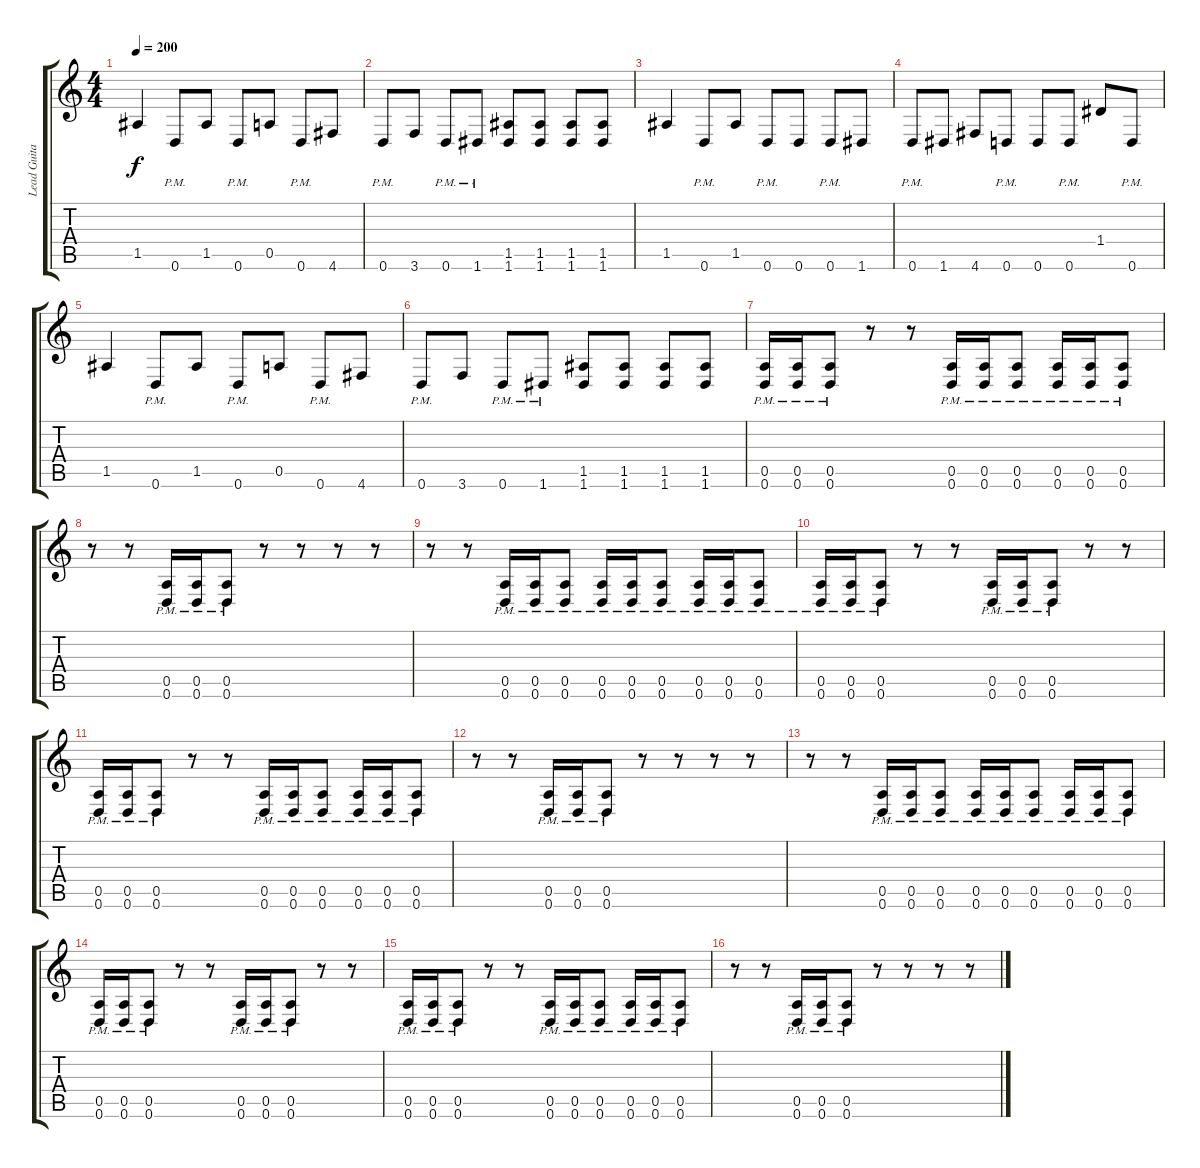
\track ("Lead Guitar (Chris)" "Lead Guita") {instrument distortionguitar}
\staff {score tabs}
\tuning (E4 B3 G3 D3 A2 D2) {hide}
\ts (4 4)
\tempo 200
\clef g2
\ks c
1.5.4{dy f} 0.6{pm}.8 1.5.8 0.6{pm}.8 0.5.8 0.6{pm}.8 4.6.8 |
0.6{pm}.8 3.6.8 0.6{pm}.8 1.6{pm}.8 (1.5 1.6).8 (1.5 1.6).8 (1.5 1.6).8 (1.5 1.6).8 |
1.5.4 0.6{pm}.8 1.5.8 0.6{pm}.8 0.6.8 0.6{pm}.8 1.6.8 |
0.6{pm}.8 1.6.8 4.6.8 0.6{pm}.8 0.6.8 0.6{pm}.8 1.4.8 0.6{pm}.8 |
1.5.4 0.6{pm}.8 1.5.8 0.6{pm}.8 0.5.8 0.6{pm}.8 4.6.8 |
0.6{pm}.8 3.6.8 0.6{pm}.8 1.6{pm}.8 (1.5 1.6).8 (1.5 1.6).8 (1.5 1.6).8 (1.5 1.6).8 |
(0.5{pm} 0.6{pm}).16 (0.5{pm} 0.6{pm}).16 (0.5{pm} 0.6{pm}).8 r.8 r.8 (0.5{pm} 0.6{pm}).16 (0.5{pm} 0.6{pm}).16 (0.5{pm} 0.6{pm}).8 (0.5{pm} 0.6{pm}).16 (0.5{pm} 0.6{pm}).16 (0.5{pm} 0.6{pm}).8 |
r.8 r.8 (0.5{pm} 0.6{pm}).16 (0.5{pm} 0.6{pm}).16 (0.5{pm} 0.6{pm}).8 r.8 r.8 r.8 r.8 |
r.8 r.8 (0.5{pm} 0.6{pm}).16 (0.5{pm} 0.6{pm}).16 (0.5{pm} 0.6{pm}).8 (0.5{pm} 0.6{pm}).16 (0.5{pm} 0.6{pm}).16 (0.5{pm} 0.6{pm}).8 (0.5{pm} 0.6{pm}).16 (0.5{pm} 0.6{pm}).16 (0.5{pm} 0.6{pm}).8 |
(0.5{pm} 0.6{pm}).16 (0.5{pm} 0.6{pm}).16 (0.5{pm} 0.6{pm}).8 r.8 r.8 (0.5{pm} 0.6{pm}).16 (0.5{pm} 0.6{pm}).16 (0.5{pm} 0.6{pm}).8 r.8 r.8 |
(0.5{pm} 0.6{pm}).16 (0.5{pm} 0.6{pm}).16 (0.5{pm} 0.6{pm}).8 r.8 r.8 (0.5{pm} 0.6{pm}).16 (0.5{pm} 0.6{pm}).16 (0.5{pm} 0.6{pm}).8 (0.5{pm} 0.6{pm}).16 (0.5{pm} 0.6{pm}).16 (0.5{pm} 0.6{pm}).8 |
r.8 r.8 (0.5{pm} 0.6{pm}).16 (0.5{pm} 0.6{pm}).16 (0.5{pm} 0.6{pm}).8 r.8 r.8 r.8 r.8 |
r.8 r.8 (0.5{pm} 0.6{pm}).16 (0.5{pm} 0.6{pm}).16 (0.5{pm} 0.6{pm}).8 (0.5{pm} 0.6{pm}).16 (0.5{pm} 0.6{pm}).16 (0.5{pm} 0.6{pm}).8 (0.5{pm} 0.6{pm}).16 (0.5{pm} 0.6{pm}).16 (0.5{pm} 0.6{pm}).8 |
(0.5{pm} 0.6{pm}).16 (0.5{pm} 0.6{pm}).16 (0.5{pm} 0.6{pm}).8 r.8 r.8 (0.5{pm} 0.6{pm}).16 (0.5{pm} 0.6{pm}).16 (0.5{pm} 0.6{pm}).8 r.8 r.8 |
(0.5{pm} 0.6{pm}).16 (0.5{pm} 0.6{pm}).16 (0.5{pm} 0.6{pm}).8 r.8 r.8 (0.5{pm} 0.6{pm}).16 (0.5{pm} 0.6{pm}).16 (0.5{pm} 0.6{pm}).8 (0.5{pm} 0.6{pm}).16 (0.5{pm} 0.6{pm}).16 (0.5{pm} 0.6{pm}).8 |
r.8 r.8 (0.5{pm} 0.6{pm}).16 (0.5{pm} 0.6{pm}).16 (0.5{pm} 0.6{pm}).8 r.8 r.8 r.8 r.8
